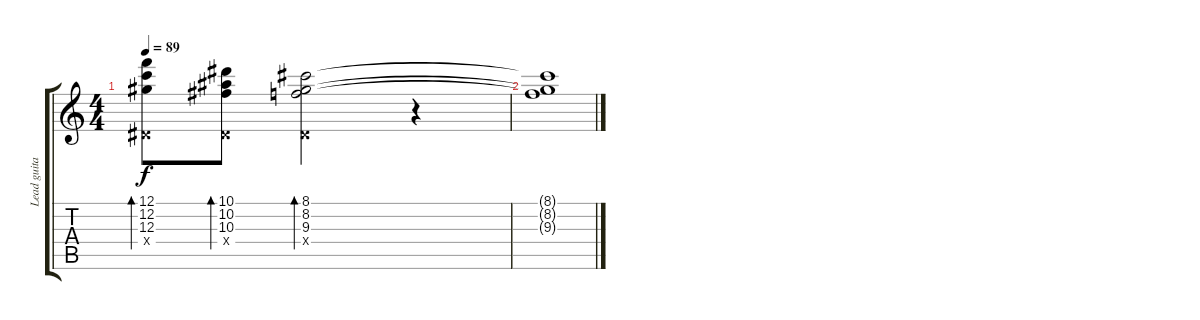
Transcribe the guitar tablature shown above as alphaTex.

\track ("Lead guitar" "Lead guita") {instrument electricguitarjazz}
\staff {score tabs}
\tuning (F4 C4 Ab3 Eb3 Bb2 F2) {hide}
\ts (4 4)
\tempo 89
\clef g2
\ks c
(12.1 12.2 12.3 0.4{x}).8{bd 30 dy f} (10.1 10.2 10.3 0.4{x}).8{bd 30} (8.1 8.2 9.3 0.4{x}).2{bd 30} r.4 |
(8.1{t} 8.2{t} 9.3{t}).1
